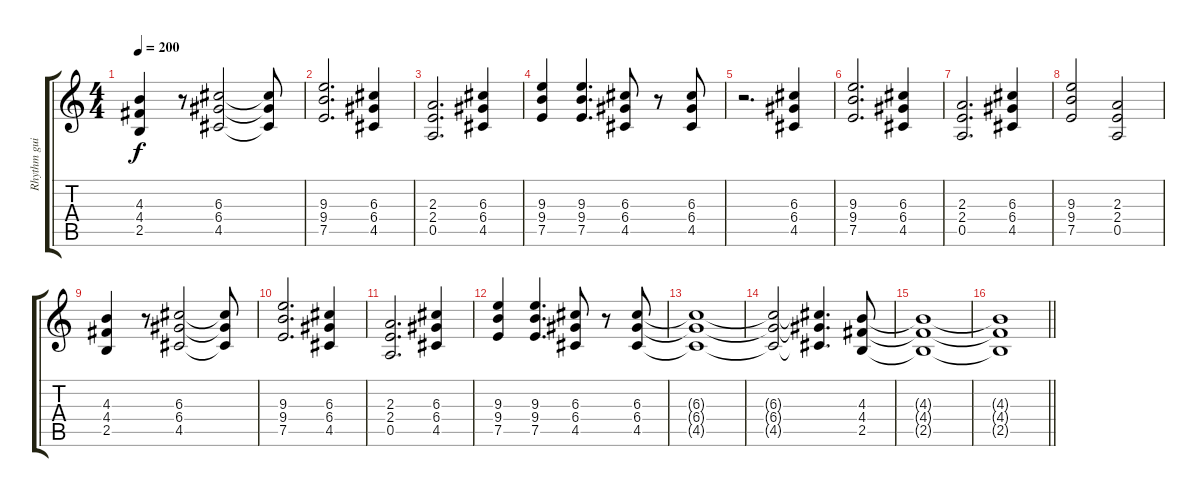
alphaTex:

\track ("Rhythm guitar 2" "Rhythm gui") {instrument distortionguitar}
\staff {score tabs}
\tuning (E4 B3 G3 D3 A2 E2) {hide}
\ts (4 4)
\tempo 200
\clef g2
\ks c
(4.3 4.4 2.5).4{dy f} r.8 (6.3 6.4 4.5).2 (6.3{t} 6.4{t} 4.5{t}).8 |
(9.3 9.4 7.5).2{d} (6.3 6.4 4.5).4 |
(2.3 2.4 0.5).2{d} (6.3 6.4 4.5).4 |
(9.3 9.4 7.5).4 (9.3 9.4 7.5).4{d} (6.3 6.4 4.5).8 r.8 (6.3 6.4 4.5).8 |
r.2{d} (6.3 6.4 4.5).4 |
(9.3 9.4 7.5).2{d} (6.3 6.4 4.5).4 |
(2.3 2.4 0.5).2{d} (6.3 6.4 4.5).4 |
(9.3 9.4 7.5).2 (2.3 2.4 0.5).2 |
(4.3 4.4 2.5).4 r.8 (6.3 6.4 4.5).2 (6.3{t} 6.4{t} 4.5{t}).8 |
(9.3 9.4 7.5).2{d} (6.3 6.4 4.5).4 |
(2.3 2.4 0.5).2{d} (6.3 6.4 4.5).4 |
(9.3 9.4 7.5).4 (9.3 9.4 7.5).4{d} (6.3 6.4 4.5).8 r.8 (6.3 6.4 4.5).8 |
(6.3{t} 6.4{t} 4.5{t}).1 |
(6.3{t} 6.4{t} 4.5{t}).2 (6.3{t} 6.4{t} 4.5{t}).4{d} (4.3 4.4 2.5).8 |
(4.3{t} 4.4{t} 2.5{t}).1 |
\barLineRight lightlight
(4.3{t} 4.4{t} 2.5{t}).1
